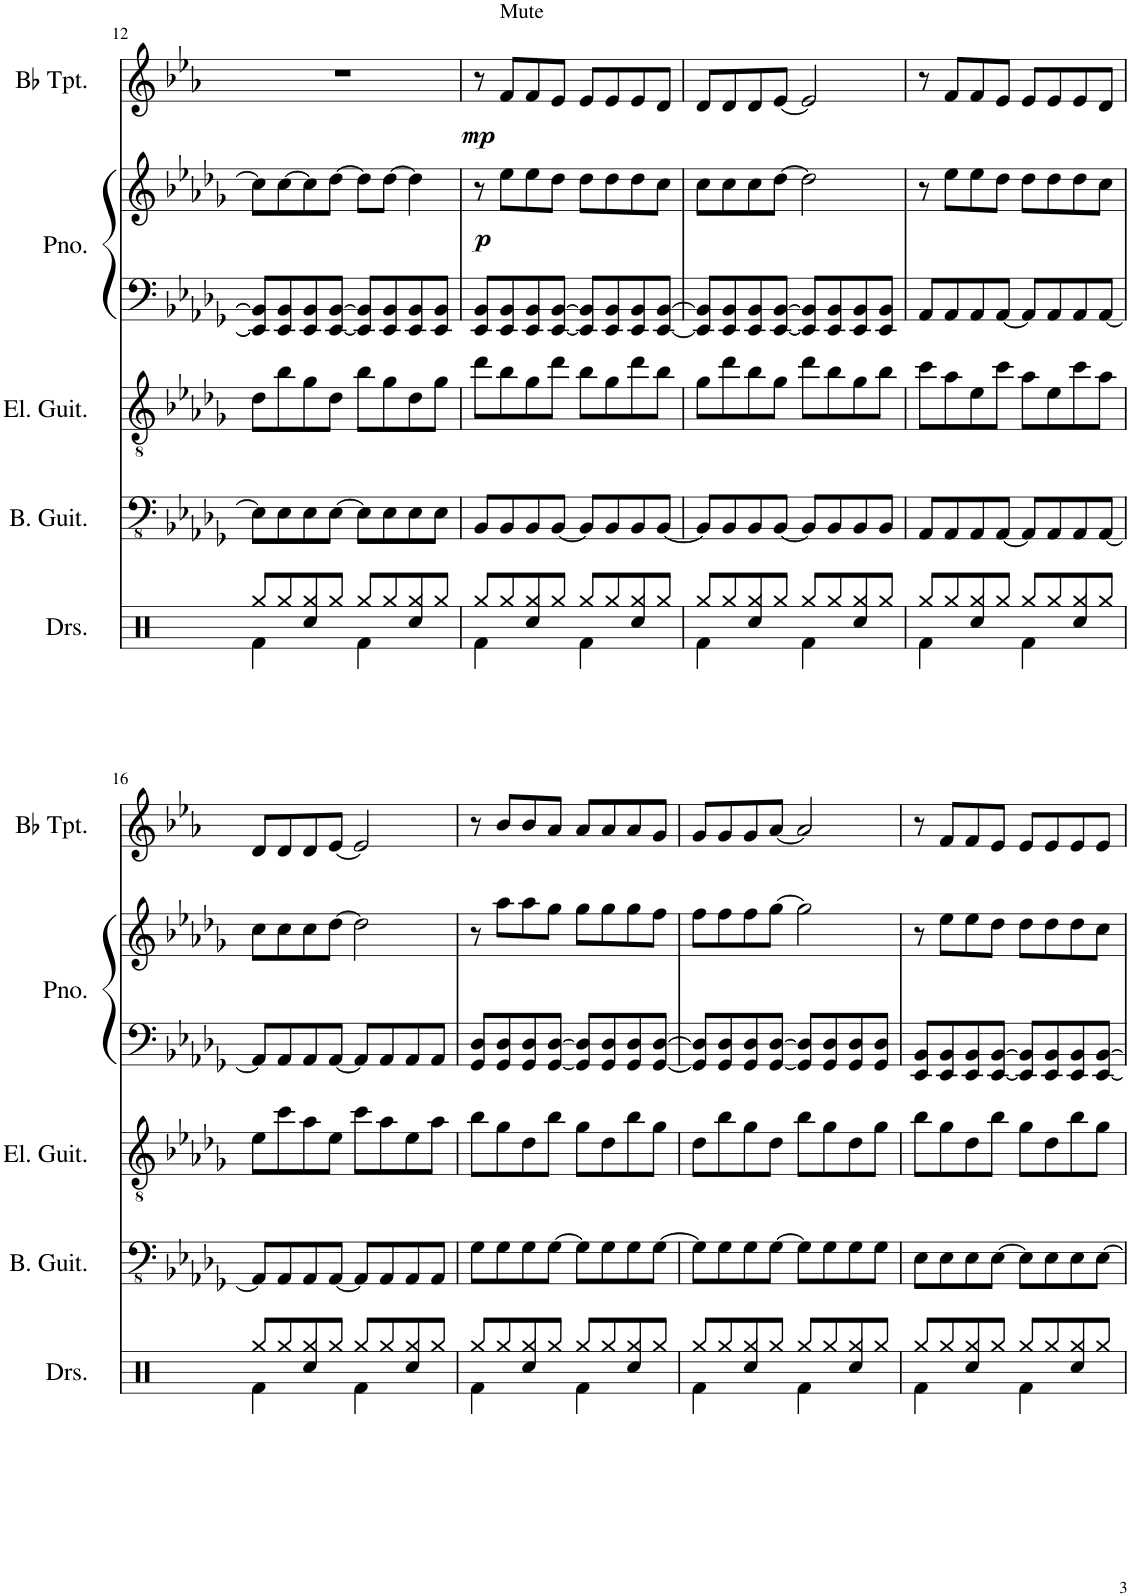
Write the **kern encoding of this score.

**kern	**kern	**kern	**kern	**kern	**dynam	**kern	**dynam
*part5	*part4	*part3	*part2	*part2	*part2	*part1	*part1
*staff6	*staff5	*staff4	*staff3	*staff2	*staff2/3	*staff1	*staff1
*I"Drumset	*I"Bass Guitar	*I"Electric Guitar	*I"Piano	*	*	*I"Bb Trumpet	*
*I'Drs.	*I'B. Guit.	*I'El. Guit.	*I'Pno.	*	*	*I'Bb Tpt.	*
!!LO:PB:g=z
*clefX	*clefFv4	*clefGv2	*clefF4	*clefG2	*	*clefG2	*
*	*	*	*	*	*	*Trd1c2	*
*k[]	*k[b-e-a-d-g-]	*k[b-e-a-d-g-]	*k[b-e-a-d-g-]	*k[b-e-a-d-g-]	*	*k[b-e-a-]	*
*M4/4	*M4/4	*M4/4	*M4/4	*M4/4	*	*M4/4	*
=12	=12	=12	=12	=12	=12	=12	=12
*^	*	*	*	*	*	*	*
4Rf\	8Rgg/L	8EE-\L]	8d-\L	8EE-/] 8BB-/]L	8cc\L]	.	1r	.
.	8Rgg/	8EE-\	8b-\	8EE-/ 8BB-/	[8cc\	.	.	.
4Rcc/	8Rgg/	8EE-\	8g-\	8EE-/ 8BB-/	8cc\]	.	.	.
.	8Rgg/J	[8EE-\J	8d-\J	[8EE-/ [8BB-/J	[8dd-\J	.	.	.
4Rf\	8Rgg/L	8EE-\L]	8b-\L	8EE-/] 8BB-/]L	8dd-\L]	.	.	.
.	8Rgg/	8EE-\	8g-\	8EE-/ 8BB-/	[8dd-\J	.	.	.
4Rcc/	8Rgg/	8EE-\	8d-\	8EE-/ 8BB-/	4dd-\]	.	.	.
.	8Rgg/J	8EE-\J	8g-\J	8EE-/ 8BB-/J	.	.	.	.
=13	=13	=13	=13	=13	=13	=13	=13	=13
!	!	!	!	!	!	!LO:DY:b	!	!LO:DY:b
4Rf\	8Rgg/L	8BBB-/L	8dd-\L	8EE-/ 8BB-/L	8r	p	8r	mp
!	!	!	!	!	!	!	!LO:TX:a:t=Mute	!
.	8Rgg/	8BBB-/	8b-\	8EE-/ 8BB-/	8ee-\L	.	8f/L	.
4Rcc/	8Rgg/	8BBB-/	8g-\	8EE-/ 8BB-/	8ee-\	.	8f/	.
.	8Rgg/J	[8BBB-/J	8dd-\J	[8EE-/ [8BB-/J	8dd-\J	.	8e-/J	.
4Rf\	8Rgg/L	8BBB-/L]	8b-\L	8EE-/] 8BB-/]L	8dd-\L	.	8e-/L	.
.	8Rgg/	8BBB-/	8g-\	8EE-/ 8BB-/	8dd-\	.	8e-/	.
4Rcc/	8Rgg/	8BBB-/	8dd-\	8EE-/ 8BB-/	8dd-\	.	8e-/	.
.	8Rgg/J	[8BBB-/J	8b-\J	[8EE-/ [8BB-/J	8cc\J	.	8d/J	.
=14	=14	=14	=14	=14	=14	=14	=14	=14
4Rf\	8Rgg/L	8BBB-/L]	8g-\L	8EE-/] 8BB-/]L	8cc\L	.	8d/L	.
.	8Rgg/	8BBB-/	8dd-\	8EE-/ 8BB-/	8cc\	.	8d/	.
4Rcc/	8Rgg/	8BBB-/	8b-\	8EE-/ 8BB-/	8cc\	.	8d/	.
.	8Rgg/J	[8BBB-/J	8g-\J	[8EE-/ [8BB-/J	[8dd-\J	.	[8e-/J	.
4Rf\	8Rgg/L	8BBB-/L]	8dd-\L	8EE-/] 8BB-/]L	2dd-\]	.	2e-/]	.
.	8Rgg/	8BBB-/	8b-\	8EE-/ 8BB-/	.	.	.	.
4Rcc/	8Rgg/	8BBB-/	8g-\	8EE-/ 8BB-/	.	.	.	.
.	8Rgg/J	8BBB-/J	8b-\J	8EE-/ 8BB-/J	.	.	.	.
=15	=15	=15	=15	=15	=15	=15	=15	=15
4Rf\	8Rgg/L	8AAA-/L	8cc\L	8AA-/L	8r	.	8r	.
.	8Rgg/	8AAA-/	8a-\	8AA-/	8ee-\L	.	8f/L	.
4Rcc/	8Rgg/	8AAA-/	8e-\	8AA-/	8ee-\	.	8f/	.
.	8Rgg/J	[8AAA-/J	8cc\J	[8AA-/J	8dd-\J	.	8e-/J	.
4Rf\	8Rgg/L	8AAA-/L]	8a-\L	8AA-/L]	8dd-\L	.	8e-/L	.
.	8Rgg/	8AAA-/	8e-\	8AA-/	8dd-\	.	8e-/	.
4Rcc/	8Rgg/	8AAA-/	8cc\	8AA-/	8dd-\	.	8e-/	.
.	8Rgg/J	[8AAA-/J	8a-\J	[8AA-/J	8cc\J	.	8d/J	.
!!LO:LB:g=z
=16	=16	=16	=16	=16	=16	=16	=16	=16
4Rf\	8Rgg/L	8AAA-/L]	8e-\L	8AA-/L]	8cc\L	.	8d/L	.
.	8Rgg/	8AAA-/	8cc\	8AA-/	8cc\	.	8d/	.
4Rcc/	8Rgg/	8AAA-/	8a-\	8AA-/	8cc\	.	8d/	.
.	8Rgg/J	[8AAA-/J	8e-\J	[8AA-/J	[8dd-\J	.	[8e-/J	.
4Rf\	8Rgg/L	8AAA-/L]	8cc\L	8AA-/L]	2dd-\]	.	2e-/]	.
.	8Rgg/	8AAA-/	8a-\	8AA-/	.	.	.	.
4Rcc/	8Rgg/	8AAA-/	8e-\	8AA-/	.	.	.	.
.	8Rgg/J	8AAA-/J	8a-\J	8AA-/J	.	.	.	.
=17	=17	=17	=17	=17	=17	=17	=17	=17
4Rf\	8Rgg/L	8GG-\L	8b-\L	8GG-/ 8D-/L	8r	.	8r	.
.	8Rgg/	8GG-\	8g-\	8GG-/ 8D-/	8aa-\L	.	8b-/L	.
4Rcc/	8Rgg/	8GG-\	8d-\	8GG-/ 8D-/	8aa-\	.	8b-/	.
.	8Rgg/J	[8GG-\J	8b-\J	[8GG-/ [8D-/J	8gg-\J	.	8a-/J	.
4Rf\	8Rgg/L	8GG-\L]	8g-\L	8GG-/] 8D-/]L	8gg-\L	.	8a-/L	.
.	8Rgg/	8GG-\	8d-\	8GG-/ 8D-/	8gg-\	.	8a-/	.
4Rcc/	8Rgg/	8GG-\	8b-\	8GG-/ 8D-/	8gg-\	.	8a-/	.
.	8Rgg/J	[8GG-\J	8g-\J	[8GG-/ [8D-/J	8ff\J	.	8g/J	.
=18	=18	=18	=18	=18	=18	=18	=18	=18
4Rf\	8Rgg/L	8GG-\L]	8d-\L	8GG-/] 8D-/]L	8ff\L	.	8g/L	.
.	8Rgg/	8GG-\	8b-\	8GG-/ 8D-/	8ff\	.	8g/	.
4Rcc/	8Rgg/	8GG-\	8g-\	8GG-/ 8D-/	8ff\	.	8g/	.
.	8Rgg/J	[8GG-\J	8d-\J	[8GG-/ [8D-/J	[8gg-\J	.	[8a-/J	.
4Rf\	8Rgg/L	8GG-\L]	8b-\L	8GG-/] 8D-/]L	2gg-\]	.	2a-/]	.
.	8Rgg/	8GG-\	8g-\	8GG-/ 8D-/	.	.	.	.
4Rcc/	8Rgg/	8GG-\	8d-\	8GG-/ 8D-/	.	.	.	.
.	8Rgg/J	8GG-\J	8g-\J	8GG-/ 8D-/J	.	.	.	.
=19	=19	=19	=19	=19	=19	=19	=19	=19
4Rf\	8Rgg/L	8EE-\L	8b-\L	8EE-/ 8BB-/L	8r	.	8r	.
.	8Rgg/	8EE-\	8g-\	8EE-/ 8BB-/	8ee-\L	.	8f/L	.
4Rcc/	8Rgg/	8EE-\	8d-\	8EE-/ 8BB-/	8ee-\	.	8f/	.
.	8Rgg/J	[8EE-\J	8b-\J	[8EE-/ [8BB-/J	8dd-\J	.	8e-/J	.
4Rf\	8Rgg/L	8EE-\L]	8g-\L	8EE-/] 8BB-/]L	8dd-\L	.	8e-/L	.
.	8Rgg/	8EE-\	8d-\	8EE-/ 8BB-/	8dd-\	.	8e-/	.
4Rcc/	8Rgg/	8EE-\	8b-\	8EE-/ 8BB-/	8dd-\	.	8e-/	.
.	8Rgg/J	[8EE-\J	8g-\J	[8EE-/ [8BB-/J	8cc\J	.	8e-/J	.
*v	*v	*	*	*	*	*	*	*
=	=	=	=	=	=	=	=
*-	*-	*-	*-	*-	*-	*-	*-
